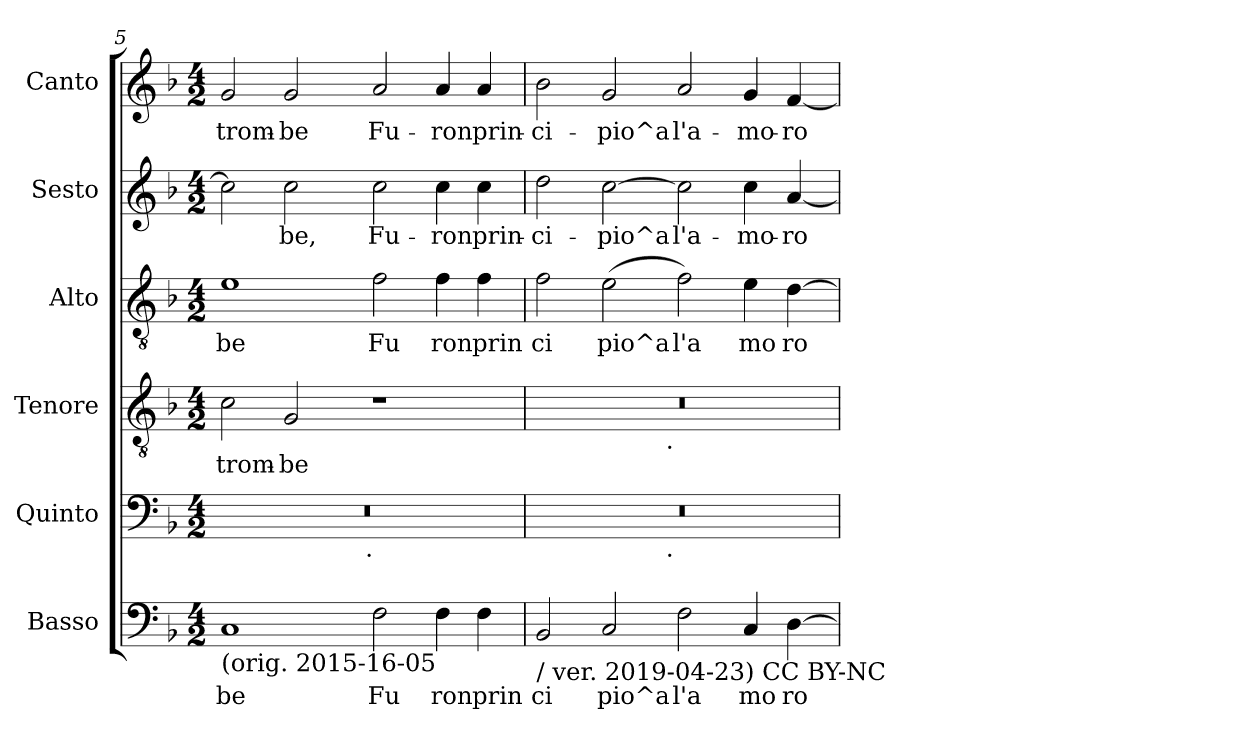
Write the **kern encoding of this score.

**kern	**text	**kern	**kern	**text	**kern	**text	**kern	**text	**kern	**text
*part6	*part6	*part5	*part4	*part4	*part3	*part3	*part2	*part2	*part1	*part1
*staff6	*staff6	*staff5	*staff4	*staff4	*staff3	*staff3	*staff2	*staff2	*staff1	*staff1
*I"Basso	*	*I"Quinto	*I"Tenore	*	*I"Alto	*	*I"Sesto	*	*I"Canto	*
*clefF4	*	*clefF4	*clefGv2	*	*clefGv2	*	*clefG2	*	*clefG2	*
*k[b-]	*	*k[b-]	*k[b-]	*	*k[b-]	*	*k[b-]	*	*k[b-]	*
*F:	*	*F:	*F:	*	*F:	*	*F:	*	*F:	*
*M4/2	*	*M4/2	*M4/2	*	*M4/2	*	*M4/2	*	*M4/2	*
=5	=5	=5	=5	=5	=5	=5	=5	=5	=5	=5
!LO:TX:b:t=(orig. 2015-16-05	!	!	!	!	!	!	!	!	!	!
!	!LO:LY:b:cj	!	!	!LO:LY:b:cj	!	!LO:LY:b:cj	!	!LO:LY:b:cj	!	!LO:LY:b:cj
*	*	*^	*	*	*	*	*	*	*	*
1C	be	0r	2ryy	2c\	trom-	1e	be	2cc\]	--	2g/	trom-
!	!	!	!	!	!LO:LY:b:cj	!	!	!	!LO:LY:b:cj	!	!LO:LY:b:cj
.	.	.	4ryy	2G/	-be	.	.	2cc\	-be,	2g/	-be
.	.	.	8...ryy	.	.	.	.	.	.	.	.
!	!	!	!LO:TX:b:t=.	!	!	!	!	!	!	!	!
.	.	.	1ryy	.	.	.	.	.	.	.	.
!	!LO:LY:b:cj	!	!	!	!	!	!LO:LY:b:cj	!	!LO:LY:b:cj	!	!LO:LY:b:cj
2F\	Fu	.	.	1r	.	2f\	Fu	2cc\	Fu-	2a/	Fu-
!	!LO:LY:b:cj	!	!	!	!	!	!LO:LY:b:cj	!	!LO:LY:b:cj	!	!LO:LY:b:cj
4F\	ron	.	.	.	.	4f\	ron	4cc\	-ron	4a/	-ron
!	!LO:LY:b:cj	!	!	!	!	!	!LO:LY:b:cj	!	!LO:LY:b:cj	!	!LO:LY:b:cj
4F\	prin	.	.	.	.	4f\	prin	4cc\	prin-	4a/	prin-
.	.	.	64ryy	.	.	.	.	.	.	.	.
=6	=6	=6	=6	=6	=6	=6	=6	=6	=6	=6	=6
!LO:TX:b:t=/ ver. 2019-04-23) CC BY-NC	!	!	!	!	!	!	!	!	!	!	!
!	!LO:LY:b:cj	!	!	!	!	!	!LO:LY:b:cj	!	!LO:LY:b:cj	!	!LO:LY:b:cj
*	*	*	*	*^	*	*	*	*	*	*	*
2BB-/	ci	0r	2ryy	0r	2ryy	.	2f\	ci	2dd\	-ci-	2b-\	-ci-
!	!LO:LY:b:cj	!	!	!	!	!	!	!LO:LY:b:cj	!	!LO:LY:b:cj	!	!LO:LY:b:cj
2C/	pio^a	.	4...ryy	.	4...ryy	.	(<2e\	pio^a	[<2cc\	-pio^a	2g/	-pio^a
!	!	!	!	!	!LO:TX:b:t=.	!	!	!	!	!	!	!
!	!	!	!LO:TX:b:t=.	!	!	!	!	!	!	!	!	!
.	.	.	1ryy	.	1ryy	.	.	.	.	.	.	.
!	!LO:LY:b:cj	!	!	!	!	!	!	!LO:LY:b:cj	!	!LO:LY:b:cj	!	!LO:LY:b:cj
2F\	l'a	.	.	.	.	.	2f\)	l'a	2cc\]	l'a-	2a/	l'a-
!	!LO:LY:b:cj	!	!	!	!	!	!	!LO:LY:b:cj	!	!LO:LY:b:cj	!	!LO:LY:b:cj
4C/	mo	.	.	.	.	.	4e\	mo	4cc\	-mo-	4g/	-mo-
!	!LO:LY:b:cj	!	!	!	!	!	!	!LO:LY:b:cj	!	!LO:LY:b:cj	!	!LO:LY:b:cj
[>4D\	ro	.	.	.	.	.	[>4d\	ro	[>4a/	-ro-	[>4f/	-ro-
.	.	.	32ryy	.	32ryy	.	.	.	.	.	.	.
*	*	*v	*v	*	*	*	*	*	*	*	*	*
*	*	*	*v	*v	*	*	*	*	*	*	*
=	=	=	=	=	=	=	=	=	=	=
*-	*-	*-	*-	*-	*-	*-	*-	*-	*-	*-
